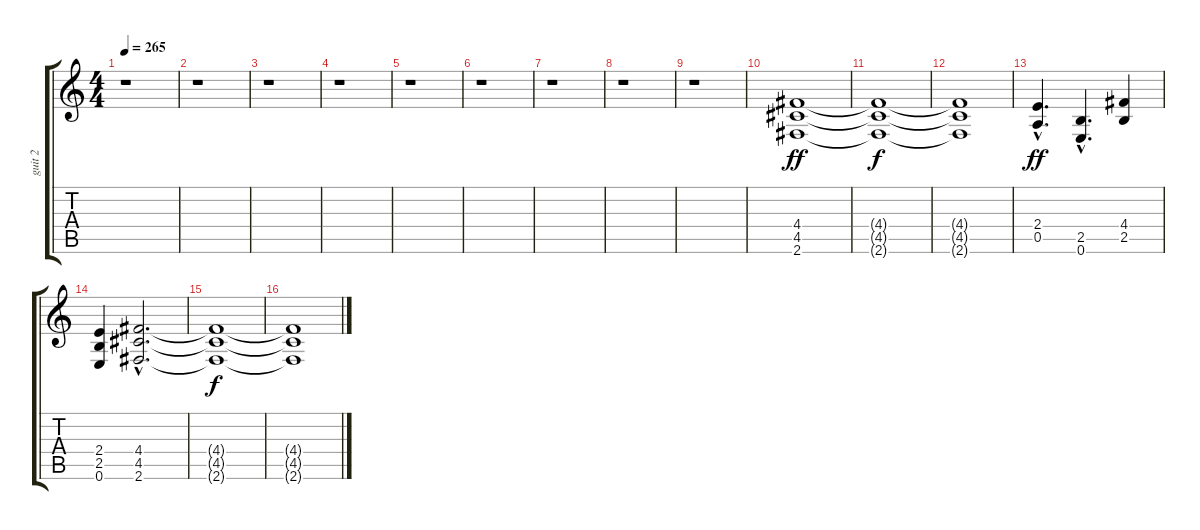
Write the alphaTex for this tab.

\track ("guit 2" "guit 2") {instrument distortionguitar}
\staff {score tabs}
\tuning (E4 B3 G3 D3 A2 E2) {hide}
\ts (4 4)
\tempo 265
\clef g2
\ks c
r.1{dy ff instrument distortionguitar} |
r.1 |
r.1 |
r.1 |
r.1 |
r.1 |
r.1 |
r.1 |
r.1 |
(4.4 4.5 2.6).1 |
(4.4{t} 4.5{t} 2.6{t}).1{dy f} |
(4.4{t} 4.5{t} 2.6{t}).1 |
(2.4{hac} 0.5{hac}).4{d dy ff} (2.5{hac} 0.6{hac}).4{d} (4.4 2.5).4 |
(2.4 2.5 0.6).4 (4.4{hac} 4.5{hac} 2.6{hac}).2{d} |
(4.4{t} 4.5{t} 2.6{t}).1{dy f} |
(4.4{t} 4.5{t} 2.6{t}).1
